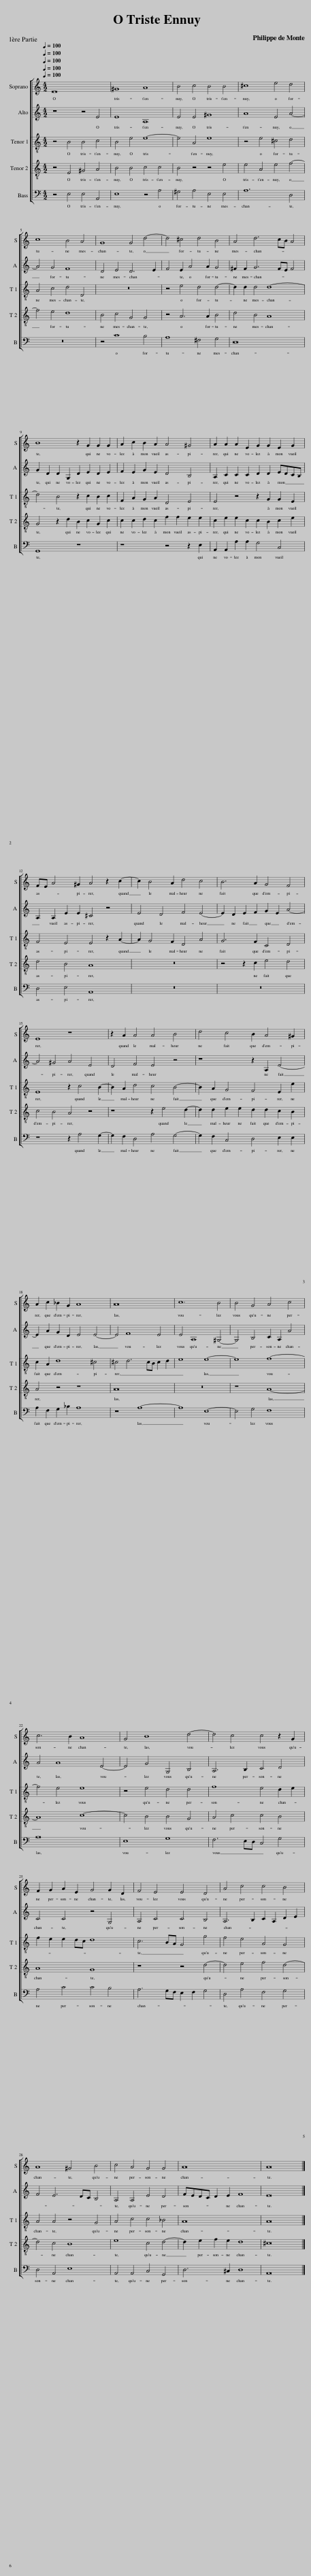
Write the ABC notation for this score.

X:1
%%score [ 1 2 [ 3 4 ] 5 ]
L:1/8
Q:1/4=100
M:4/2
I:linebreak $
K:C
V:1 treble
V:2 treble
V:3 treble-8
V:4 treble-8
V:5 bass
V:1
 E16 | ^G8 A8 | B4 c4 B4 B4 | ^c8 e4 d4 |$ c8 B4 A4 | %5
 G8 G4 d4- | d4 ^c4 d4 B4 | A4 d6 cB A4 |$ B8 z2 G2 G2 G2 | A2 c2 B2 A2 A4 ^G4 | %10
 A2 A2 A2 E2 G2 G2 E2 G2 |$ FE A4 ^G2 A4 z2 c2- | c2 B4 A2 d4 c4 | B6 A2 G4 F4 |$ E8 z8 | %15
 z2 A2 A4 A4 B4 | d4 c4 B2 A4 ^G2 |$ A2 c2 _B2 G2 A8 | A16 | c12 B4 | %20
 B4 G4 A4 c4 |$ c6 B2 A8 | G4 B8 d4- | d4 c4 c4 z2 G2 |$ F2 G2 A2 E2 G4 G2 D2 | %25
 F4 E4 E4 D4 | A4 c4 c4 B4 |$ A8 ^G4 B4 | c4 A4 G4 G4 | A16 | %30
 A16 |] %31
V:2
 z8 z4 E4 | E8 A,8 | E4 E4 ^G8 | A8 E4 A4- |$ A4 G4 F8 | %5
 D4 E4 D6 E2 | F4 E2 A4 A2 G4 | ^F2 F2 G6 FE F4 |$ G2 D2 D2 G,2 D2 E2 D2 E2 | F2 E2 G2 E2 D4 B,4 | %10
 A,2 C2 C2 C2 D2 D2 EDCB, |$ A,2 A,2 E2 E2 ^C4 z4 | E4 D4 F4 E4- | E2 D2 E2 F2 G2 E2 A4- |$ A4 ^G4 A4 E4 | %15
 D4 F4 E4 z4 | z8 z2 A,2 E4- |$ E2 A2 G2 D2 E4 E4- | E4 F8 E4 | E4 A,8 ^G,4- | %20
 G,4 B,4 C2 A,2 A4 |$ A4 A8 E4- | E4 G4 G,4 B,4 | A,6 B,2 C4 D4 |$ C4 C4 z4 G,4 | %25
 A,4 C4 C4 B,4 | A,6 B,2 C2 A,2 D2 E2 |$ F4 E6 DC B,4 | A,4 A,4 E4 D4 | FEDC D2 E2 F8 | %30
 E16 |] %31
V:3
 z4 B4 B4 c4 | B4 e4 e8- | e4 A4 e8 | z4 e4 ^c4 d4 |$ A4 c4 d4 D4 | %5
 z16 | z4 e4 d4 d4- | d2 d2 d4 d8- |$ d4 B4 z2 c2 B2 c2 | F2 A2 G2 A2 D4 E4 | %10
 E4 z4 z2 G2 G2 E2 |$ F4 E4 E4 z2 A2- | A2 G4 F2 D4 A4 | G6 F2 C4 D4 |$ E8 z2 c4 B2- | %15
 B2 A2 d4 c4 B4- | B2 A2 G4 F4 E2 e2 |$ c2 A2 d8 ^c4 | ^c4 d6 cB c2 d2 | e8 e8- | %20
 e8 f8- |$ f4 e4 e8 | z4 e4 d4 d4 | f8 e4 d2 e2 |$ f2 e2 e2 dc d8 | %25
 c6 BA G4 g4 | f4 e4 A4 G4 |$ A4 A4 z4 G4 | A4 c4 c4 _B4 | A16 | %30
 A16 |] %31
V:4
 z4 E4 ^G4 A4 | B4 B4 c4 c4 | B4 z4 z4 e4 | e4 A4 e4 f4- |$ f4 e4 d8 | %5
 B4 c4 G4 G4 | z4 A6 A2 B4 | d4 B4 A8 |$ G4 z2 d2 B2 c2 G2 c2 | c2 c2 d2 c2 f2 f2 e2 e2 | %10
 c2 e2 e2 c2 c2 B2 c2 e2 |$ d4 B4 A8 | z16 | z4 z2 c2 e4 d4 |$ c4 B4 A4 z4 | %15
 z8 z2 e4 d2- | d2 d2 e2 e2 d2 d2 c2 B2 |$ A4 z4 z8 | A16 | z16 | %20
 z8 A8- |$ A8 c8- | c4 B4 B4 G4 | A4 c4 c4 B4 |$ A8 G8 | %25
 z8 z4 d4- | d4 e4 f4 d4- |$ d4 c4 B8 | e8 c4 d4- | d2 e2 f2 e2 d8 | %30
 ^c16 |] %31
V:5
 z4 E,4 E,4 A,,4 | E,8 z4 A,4 | ^G,4 A,4 E,4 E,4 | A,12 D,4 |$ z16 | %5
 z4 C8 B,4 | A,8 ^F,4 G,4 | D,16 |$ G,,8 z8 | z8 z4 z2 E,2 | %10
 A,,2 A,,2 A,2 A,2 G,4 C,4 |$ D,4 E,4 A,,8 | z16 | z16 |$ z8 z2 A,4 G,2- | %15
 G,2 F,2 D,4 A,4 G,4- | G,2 F,2 C,4 D,4 E,2 E,2 |$ A,2 F,2 G,2 _B,2 A,8 | z8 A,8- | A,8 E,8- | %20
 E,4 G,4 F,8 |$ A,16 | E,8 G,8 | F,6 E,D, C,4 G,4 |$ A,4 C4 C4 B,4 | %25
 A,6 G,F, E,2 F,2 G,4 | D,4 A,4 F,4 G,4 |$ D,4 A,,4 E,8 | A,,4 A,,4 C,4 G,,4 | D,6 ^C,2 D,8 | %30
 A,,16 |] %31
